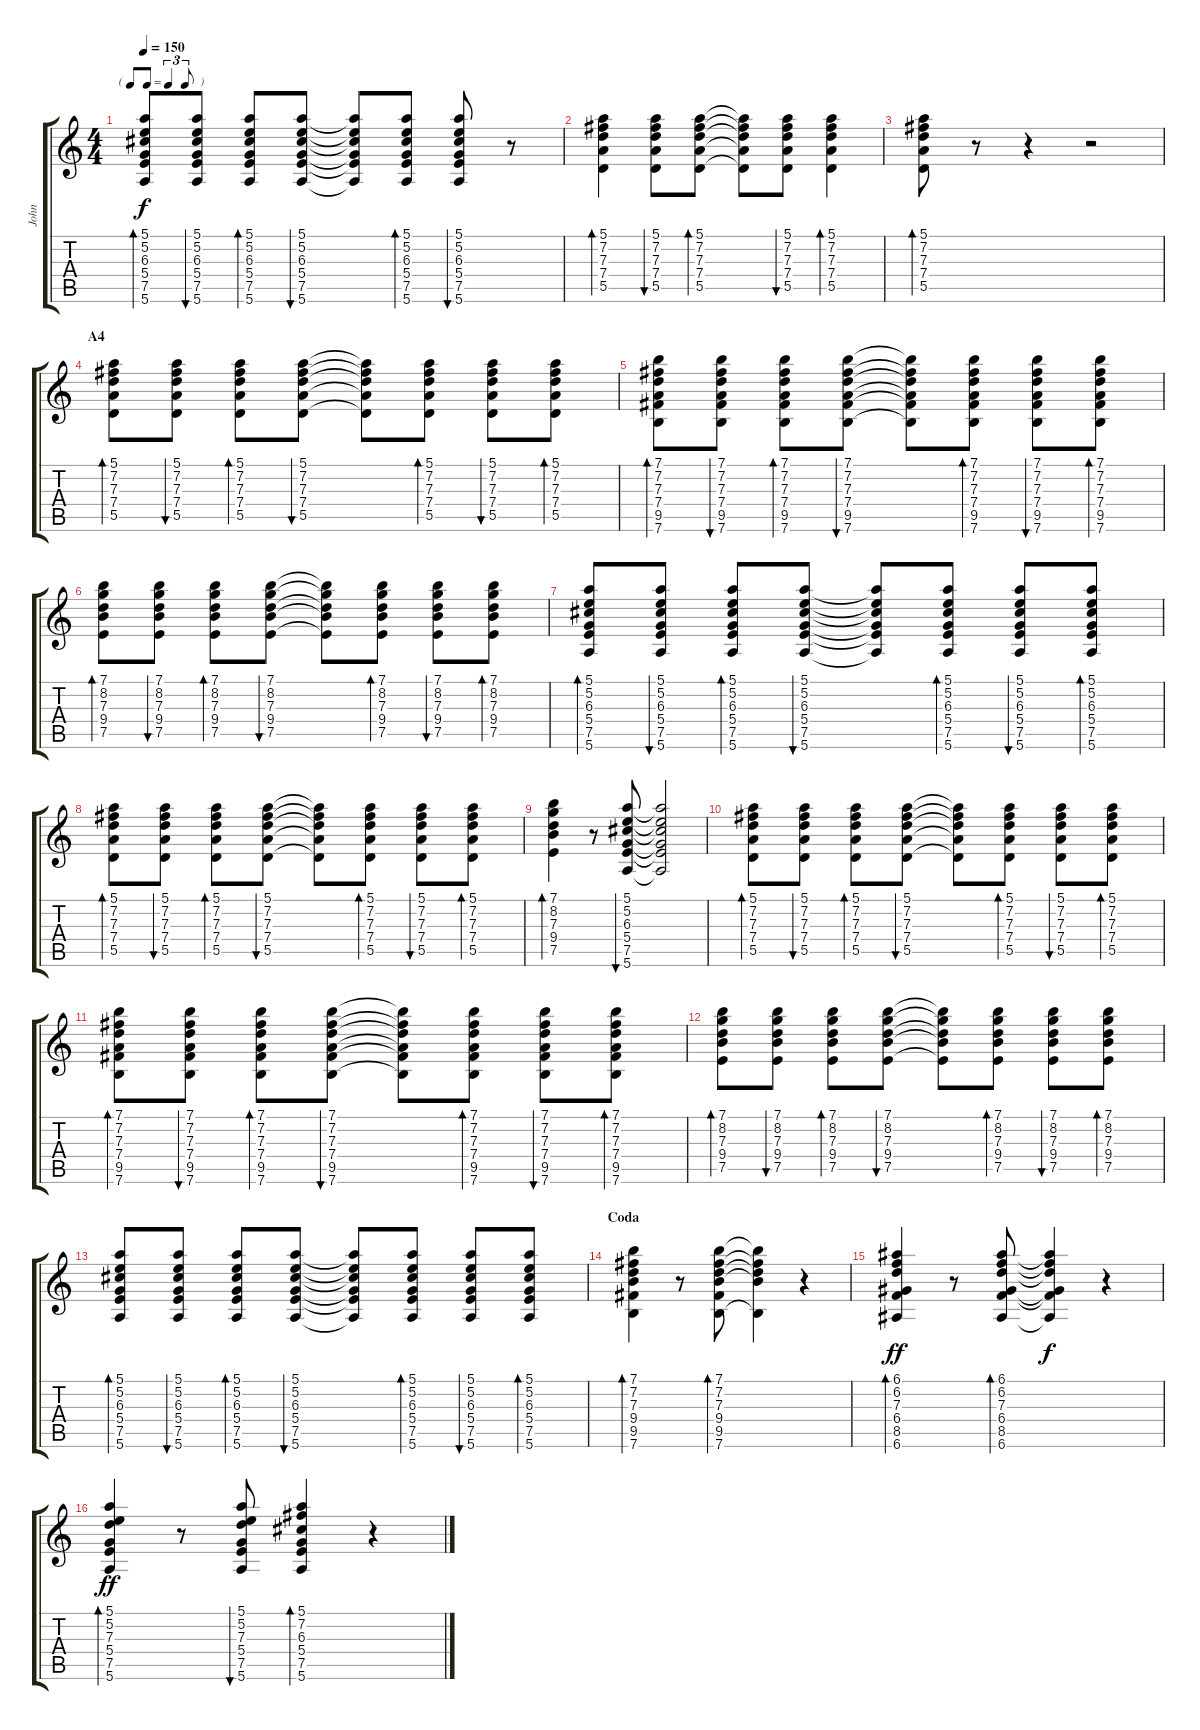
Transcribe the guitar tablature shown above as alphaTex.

\track ("John" "John") {instrument acousticguitarsteel}
\staff {score tabs}
\tuning (E4 B3 G3 D3 A2 E2) {hide}
\ts (4 4)
\tf triplet8th
\tempo 150
\clef g2
\ks c
(5.1 5.2 6.3 5.4 7.5 5.6).8{bd 60 dy f} (5.1 5.2 6.3 5.4 7.5 5.6).8{bu 60} (5.1 5.2 6.3 5.4 7.5 5.6).8{bd 60} (5.1 5.2 6.3 5.4 7.5 5.6).8{bu 60} (5.1{t} 5.2{t} 6.3{t} 5.4{t} 7.5{t} 5.6{t}).8 (5.1 5.2 6.3 5.4 7.5 5.6).8{bd 60} (5.1 5.2 6.3 5.4 7.5 5.6).8{bu 60} r.8 |
(5.1 7.2 7.3 7.4 5.5).4{bd 60} (5.1 7.2 7.3 7.4 5.5).8{bu 60} (5.1 7.2 7.3 7.4 5.5).8{bd 60} (5.1{t} 7.2{t} 7.3{t} 7.4{t} 5.5{t}).8 (5.1 7.2 7.3 7.4 5.5).8{bu 60} (5.1 7.2 7.3 7.4 5.5).4{bd 60} |
(5.1 7.2 7.3 7.4 5.5).8{bd 60} r.8 r.4 r.2 |
\section ("" "A4")
(5.1 7.2 7.3 7.4 5.5).8{bd 60} (5.1 7.2 7.3 7.4 5.5).8{bu 60} (5.1 7.2 7.3 7.4 5.5).8{bd 60} (5.1 7.2 7.3 7.4 5.5).8{bu 60} (5.1{t} 7.2{t} 7.3{t} 7.4{t} 5.5{t}).8 (5.1 7.2 7.3 7.4 5.5).8{bd 60} (5.1 7.2 7.3 7.4 5.5).8{bu 60} (5.1 7.2 7.3 7.4 5.5).8{bd 60} |
(7.1 7.2 7.3 7.4 9.5 7.6).8{bd 60} (7.1 7.2 7.3 7.4 9.5 7.6).8{bu 60} (7.1 7.2 7.3 7.4 9.5 7.6).8{bd 60} (7.1 7.2 7.3 7.4 9.5 7.6).8{bu 60} (7.1{t} 7.2{t} 7.3{t} 7.4{t} 9.5{t} 7.6{t}).8 (7.1 7.2 7.3 7.4 9.5 7.6).8{bd 60} (7.1 7.2 7.3 7.4 9.5 7.6).8{bu 60} (7.1 7.2 7.3 7.4 9.5 7.6).8{bd 60} |
(7.1 8.2 7.3 9.4 7.5).8{bd 60} (7.1 8.2 7.3 9.4 7.5).8{bu 60} (7.1 8.2 7.3 9.4 7.5).8{bd 60} (7.1 8.2 7.3 9.4 7.5).8{bu 60} (7.1{t} 8.2{t} 7.3{t} 9.4{t} 7.5{t}).8 (7.1 8.2 7.3 9.4 7.5).8{bd 60} (7.1 8.2 7.3 9.4 7.5).8{bu 60} (7.1 8.2 7.3 9.4 7.5).8{bd 60} |
(5.1 5.2 6.3 5.4 7.5 5.6).8{bd 60} (5.1 5.2 6.3 5.4 7.5 5.6).8{bu 60} (5.1 5.2 6.3 5.4 7.5 5.6).8{bd 60} (5.1 5.2 6.3 5.4 7.5 5.6).8{bu 60} (5.1{t} 5.2{t} 6.3{t} 5.4{t} 7.5{t} 5.6{t}).8 (5.1 5.2 6.3 5.4 7.5 5.6).8{bd 60} (5.1 5.2 6.3 5.4 7.5 5.6).8{bu 60} (5.1 5.2 6.3 5.4 7.5 5.6).8{bd 60} |
(5.1 7.2 7.3 7.4 5.5).8{bd 60} (5.1 7.2 7.3 7.4 5.5).8{bu 60} (5.1 7.2 7.3 7.4 5.5).8{bd 60} (5.1 7.2 7.3 7.4 5.5).8{bu 60} (5.1{t} 7.2{t} 7.3{t} 7.4{t} 5.5{t}).8 (5.1 7.2 7.3 7.4 5.5).8{bd 60} (5.1 7.2 7.3 7.4 5.5).8{bu 60} (5.1 7.2 7.3 7.4 5.5).8{bd 60} |
(7.1 8.2 7.3 9.4 7.5).4{bd 60} r.8 (5.1 5.2 6.3 5.4 7.5 5.6).8{bu 60} (5.1{t} 5.2{t} 6.3{t} 5.4{t} 7.5{t} 5.6{t}).2 |
(5.1 7.2 7.3 7.4 5.5).8{bd 60} (5.1 7.2 7.3 7.4 5.5).8{bu 60} (5.1 7.2 7.3 7.4 5.5).8{bd 60} (5.1 7.2 7.3 7.4 5.5).8{bu 60} (5.1{t} 7.2{t} 7.3{t} 7.4{t} 5.5{t}).8 (5.1 7.2 7.3 7.4 5.5).8{bd 60} (5.1 7.2 7.3 7.4 5.5).8{bu 60} (5.1 7.2 7.3 7.4 5.5).8{bd 60} |
(7.1 7.2 7.3 7.4 9.5 7.6).8{bd 60} (7.1 7.2 7.3 7.4 9.5 7.6).8{bu 60} (7.1 7.2 7.3 7.4 9.5 7.6).8{bd 60} (7.1 7.2 7.3 7.4 9.5 7.6).8{bu 60} (7.1{t} 7.2{t} 7.3{t} 7.4{t} 9.5{t} 7.6{t}).8 (7.1 7.2 7.3 7.4 9.5 7.6).8{bd 60} (7.1 7.2 7.3 7.4 9.5 7.6).8{bu 60} (7.1 7.2 7.3 7.4 9.5 7.6).8{bd 60} |
(7.1 8.2 7.3 9.4 7.5).8{bd 60} (7.1 8.2 7.3 9.4 7.5).8{bu 60} (7.1 8.2 7.3 9.4 7.5).8{bd 60} (7.1 8.2 7.3 9.4 7.5).8{bu 60} (7.1{t} 8.2{t} 7.3{t} 9.4{t} 7.5{t}).8 (7.1 8.2 7.3 9.4 7.5).8{bd 60} (7.1 8.2 7.3 9.4 7.5).8{bu 60} (7.1 8.2 7.3 9.4 7.5).8{bd 60} |
(5.1 5.2 6.3 5.4 7.5 5.6).8{bd 60} (5.1 5.2 6.3 5.4 7.5 5.6).8{bu 60} (5.1 5.2 6.3 5.4 7.5 5.6).8{bd 60} (5.1 5.2 6.3 5.4 7.5 5.6).8{bu 60} (5.1{t} 5.2{t} 6.3{t} 5.4{t} 7.5{t} 5.6{t}).8 (5.1 5.2 6.3 5.4 7.5 5.6).8{bd 60} (5.1 5.2 6.3 5.4 7.5 5.6).8{bu 60} (5.1 5.2 6.3 5.4 7.5 5.6).8{bd 60} |
\section ("" "Coda")
(7.1 7.2 7.3 9.4 9.5 7.6).4{bd 60} r.8 (7.1 7.2 7.3 9.4 9.5 7.6).8{bd 60} (7.1{t} 7.2{t} 7.3{t} 9.4{t} 7.6{t}).4 r.4 |
(6.1 6.2 7.3 6.4 8.5 6.6).4{bd 60 dy ff} r.8 (6.1 6.2 7.3 6.4 8.5 6.6).8{bd 60} (6.1{t} 6.2{t} 7.3{t} 6.4{t} 8.5{t} 6.6{t}).4{dy f} r.4 |
(5.1 5.2 7.3 5.4 7.5 5.6).4{bd 60 dy ff} r.8 (5.1 5.2 7.3 5.4 7.5 5.6).8{bu 60} (5.1 7.2 6.3 5.4 7.5 5.6).4{bd 120} r.4
